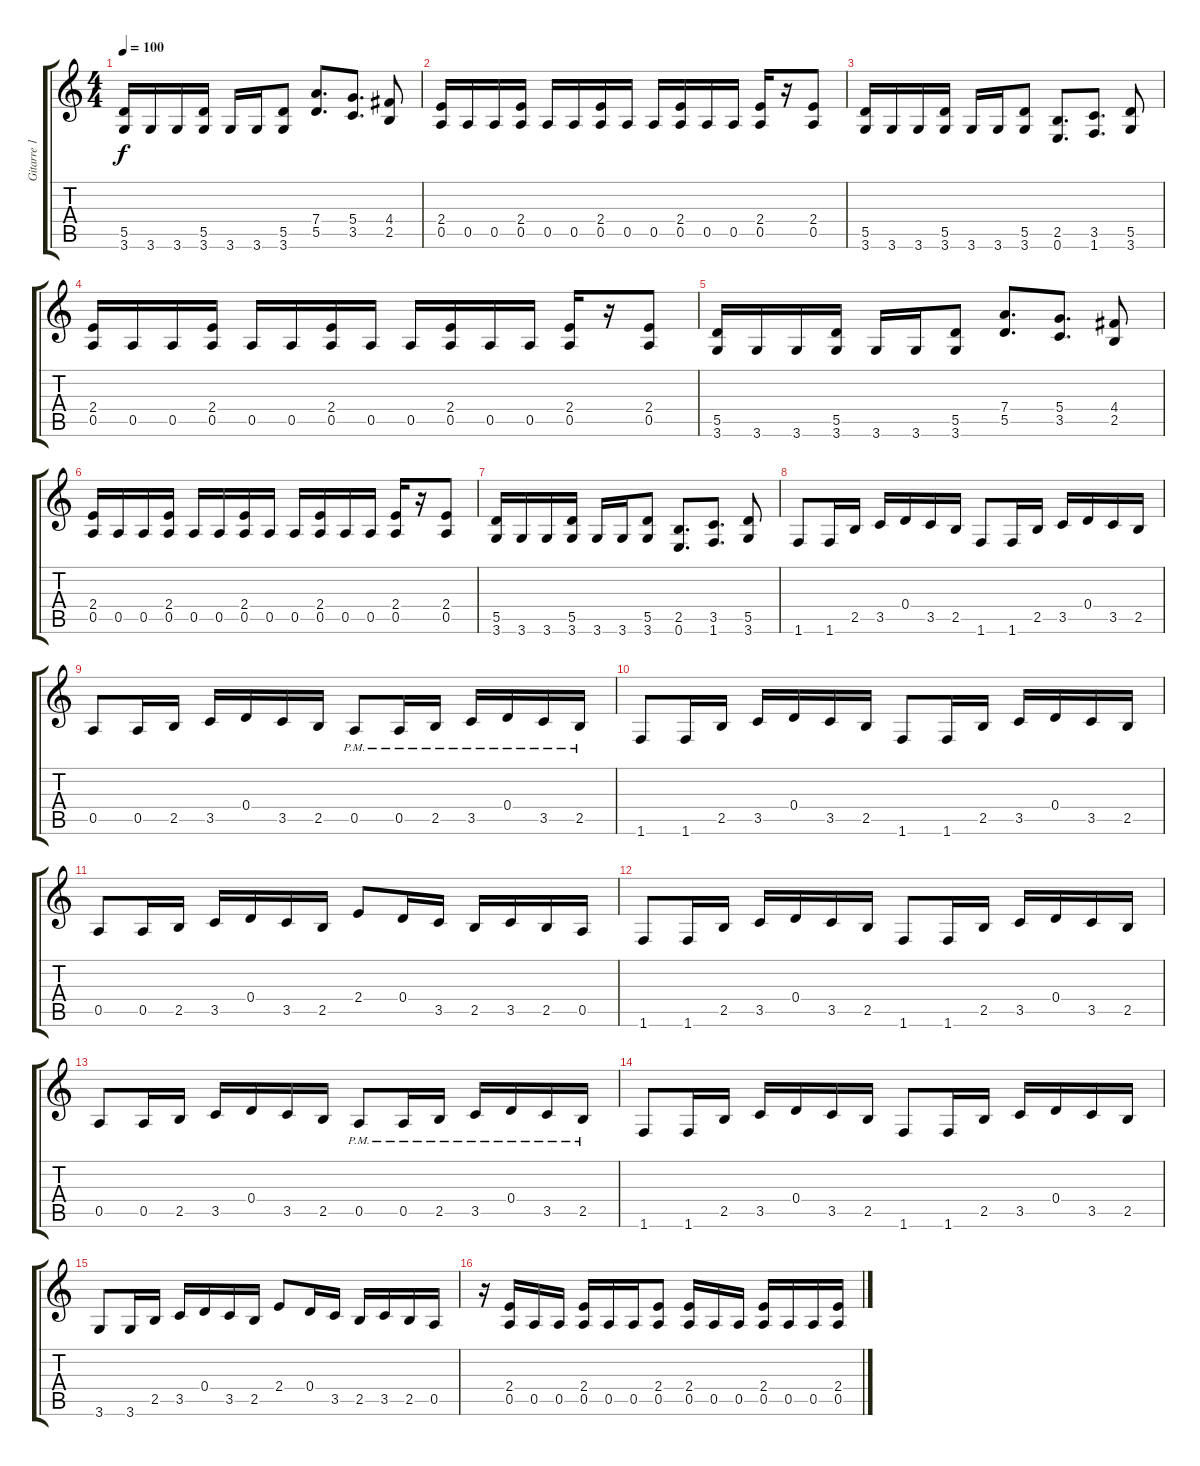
\track ("Gitarre 1" "Gitarre 1") {instrument overdrivenguitar}
\staff {score tabs}
\tuning (E4 B3 G3 D3 A2 E2) {hide}
\ts (4 4)
\tempo 100
\clef g2
\ks c
(5.5 3.6).16{dy f} 3.6.16 3.6.16 (5.5 3.6).16 3.6.16 3.6.16 (5.5 3.6).8 (7.4 5.5).8{d} (5.4 3.5).8{d} (4.4 2.5).8 |
(2.4 0.5).16 0.5.16 0.5.16 (2.4 0.5).16 0.5.16 0.5.16 (2.4 0.5).16 0.5.16 0.5.16 (2.4 0.5).16 0.5.16 0.5.16 (2.4 0.5).16 r.16 (2.4 0.5).8 |
(5.5 3.6).16 3.6.16 3.6.16 (5.5 3.6).16 3.6.16 3.6.16 (5.5 3.6).8 (2.5 0.6).8{d} (3.5 1.6).8{d} (5.5 3.6).8 |
(2.4 0.5).16 0.5.16 0.5.16 (2.4 0.5).16 0.5.16 0.5.16 (2.4 0.5).16 0.5.16 0.5.16 (2.4 0.5).16 0.5.16 0.5.16 (2.4 0.5).16 r.16 (2.4 0.5).8 |
(5.5 3.6).16 3.6.16 3.6.16 (5.5 3.6).16 3.6.16 3.6.16 (5.5 3.6).8 (7.4 5.5).8{d} (5.4 3.5).8{d} (4.4 2.5).8 |
(2.4 0.5).16 0.5.16 0.5.16 (2.4 0.5).16 0.5.16 0.5.16 (2.4 0.5).16 0.5.16 0.5.16 (2.4 0.5).16 0.5.16 0.5.16 (2.4 0.5).16 r.16 (2.4 0.5).8 |
(5.5 3.6).16 3.6.16 3.6.16 (5.5 3.6).16 3.6.16 3.6.16 (5.5 3.6).8 (2.5 0.6).8{d} (3.5 1.6).8{d} (5.5 3.6).8 |
1.6.8 1.6.16 2.5.16 3.5.16 0.4.16 3.5.16 2.5.16 1.6.8 1.6.16 2.5.16 3.5.16 0.4.16 3.5.16 2.5.16 |
0.5.8 0.5.16 2.5.16 3.5.16 0.4.16 3.5.16 2.5.16 0.5{pm}.8 0.5{pm}.16 2.5{pm}.16 3.5{pm}.16 0.4{pm}.16 3.5{pm}.16 2.5{pm}.16 |
1.6.8 1.6.16 2.5.16 3.5.16 0.4.16 3.5.16 2.5.16 1.6.8 1.6.16 2.5.16 3.5.16 0.4.16 3.5.16 2.5.16 |
0.5.8 0.5.16 2.5.16 3.5.16 0.4.16 3.5.16 2.5.16 2.4.8 0.4.16 3.5.16 2.5.16 3.5.16 2.5.16 0.5.16 |
1.6.8 1.6.16 2.5.16 3.5.16 0.4.16 3.5.16 2.5.16 1.6.8 1.6.16 2.5.16 3.5.16 0.4.16 3.5.16 2.5.16 |
0.5.8 0.5.16 2.5.16 3.5.16 0.4.16 3.5.16 2.5.16 0.5{pm}.8 0.5{pm}.16 2.5{pm}.16 3.5{pm}.16 0.4{pm}.16 3.5{pm}.16 2.5{pm}.16 |
1.6.8 1.6.16 2.5.16 3.5.16 0.4.16 3.5.16 2.5.16 1.6.8 1.6.16 2.5.16 3.5.16 0.4.16 3.5.16 2.5.16 |
3.6.8 3.6.16 2.5.16 3.5.16 0.4.16 3.5.16 2.5.16 2.4.8 0.4.16 3.5.16 2.5.16 3.5.16 2.5.16 0.5.16 |
r.16 (2.4 0.5).16 0.5.16 0.5.16 (2.4 0.5).16 0.5.16 0.5.16 (2.4 0.5).8 (2.4 0.5).16 0.5.16 0.5.16 (2.4 0.5).16 0.5.16 0.5.16 (2.4 0.5).16
